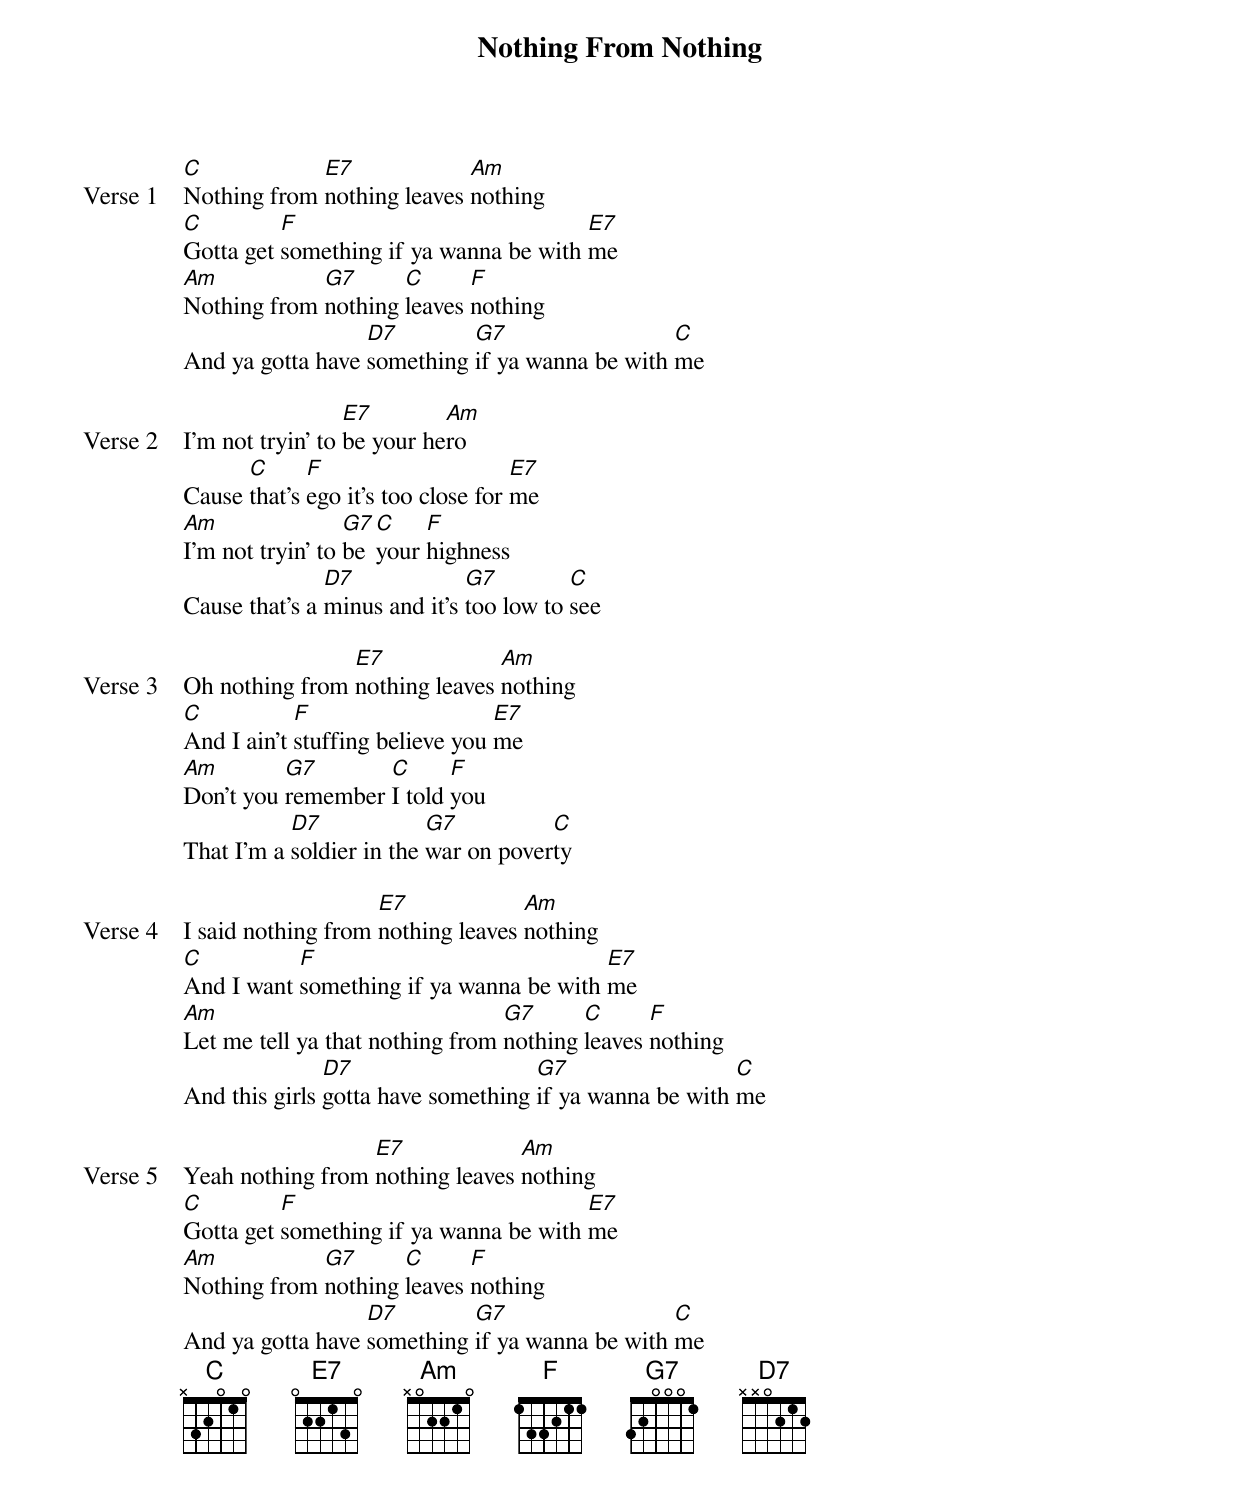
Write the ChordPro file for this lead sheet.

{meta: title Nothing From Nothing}
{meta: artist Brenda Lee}
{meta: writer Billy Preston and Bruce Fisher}

{start_of_verse: Verse 1}
[C]Nothing from [E7]nothing leaves [Am]nothing
[C]Gotta get [F]something if ya wanna be with [E7]me
[Am]Nothing from [G7]nothing [C]leaves [F]nothing
And ya gotta have [D7]something [G7]if ya wanna be with [C]me
{end_of_verse}

{start_of_verse: Verse 2}
I'm not tryin' to [E7]be your he[Am]ro
Cause [C]that's [F]ego it's too close for [E7]me
[Am]I'm not tryin' to [G7]be [C]your [F]highness
Cause that's a [D7]minus and it's [G7]too low to [C]see
{end_of_verse}

{start_of_verse: Verse 3}
Oh nothing from [E7]nothing leaves [Am]nothing
[C]And I ain't [F]stuffing believe you [E7]me
[Am]Don't you [G7]remember [C]I told [F]you
That I'm a [D7]soldier in the [G7]war on pover[C]ty
{end_of_verse}

{start_of_verse: Verse 4}
I said nothing from [E7]nothing leaves [Am]nothing
[C]And I want [F]something if ya wanna be with [E7]me
[Am]Let me tell ya that nothing from [G7]nothing [C]leaves [F]nothing
And this girls [D7]gotta have something [G7]if ya wanna be with [C]me
{end_of_verse}

{start_of_verse: Verse 5}
Yeah nothing from [E7]nothing leaves [Am]nothing
[C]Gotta get [F]something if ya wanna be with [E7]me
[Am]Nothing from [G7]nothing [C]leaves [F]nothing
And ya gotta have [D7]something [G7]if ya wanna be with [C]me
{end_of_verse}
